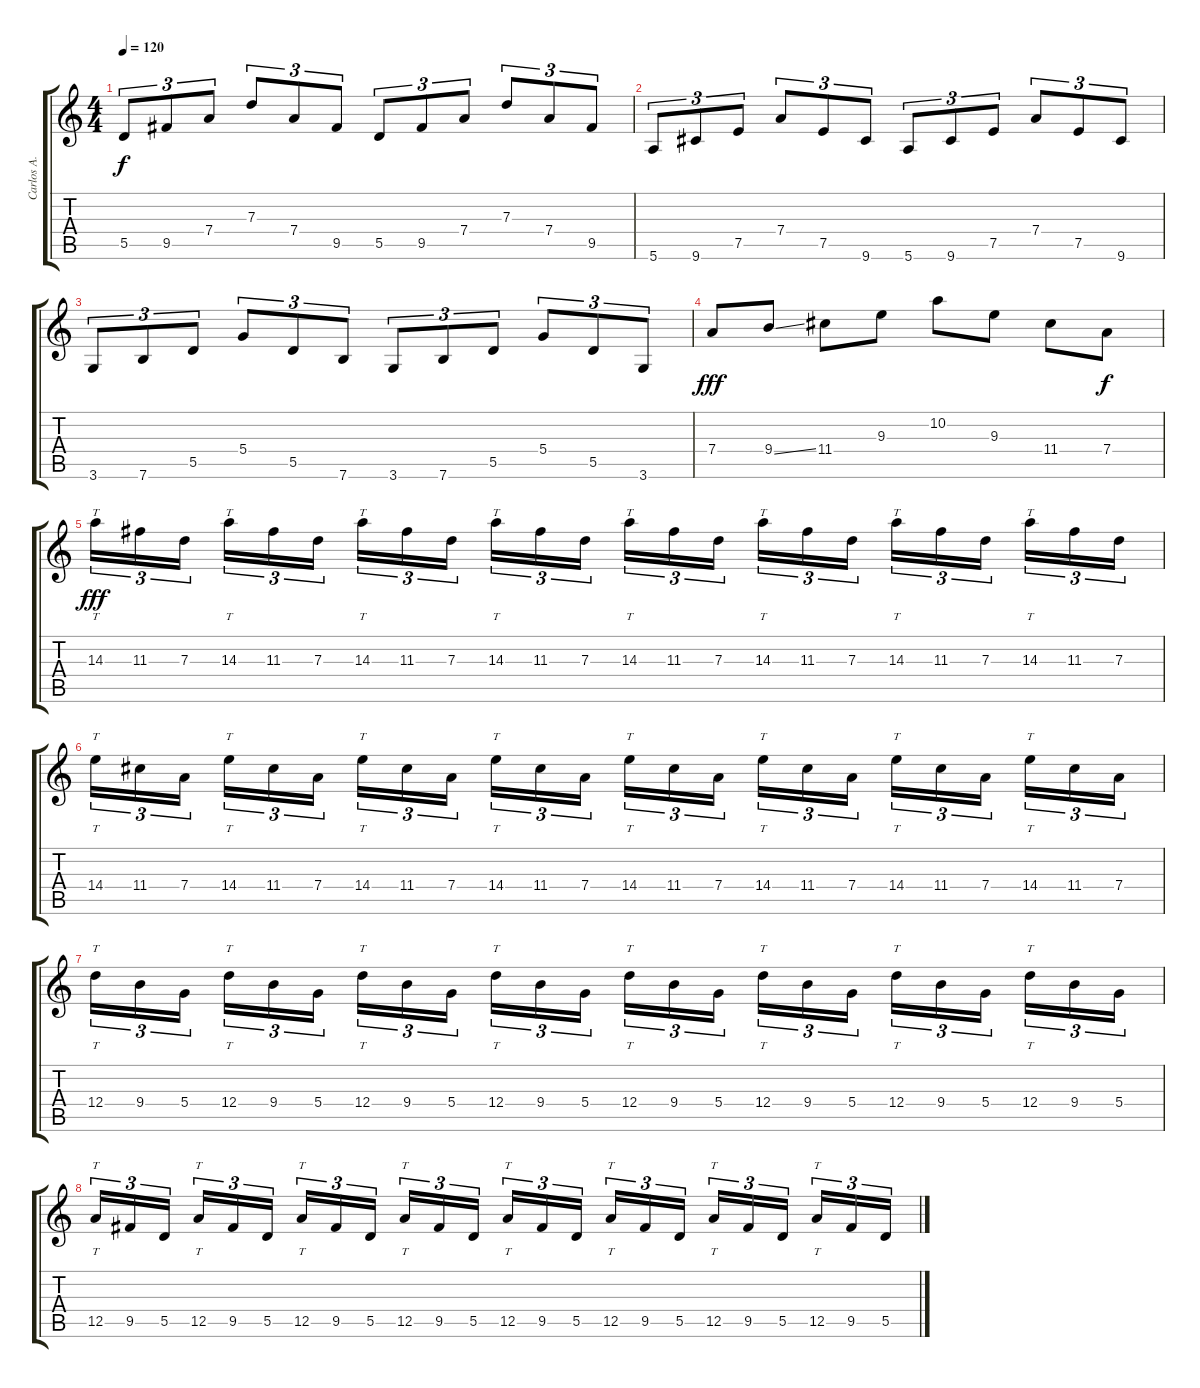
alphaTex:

\track ("Carlos A." "Carlos A.") {instrument distortionguitar}
\staff {score tabs}
\tuning (E4 B3 G3 D3 A2 E2) {hide}
\ts (4 4)
\tempo 120
\clef g2
\ks c
5.5.8{tu (3 2) dy f} 9.5.8{tu (3 2)} 7.4.8{tu (3 2)} 7.3.8{tu (3 2)} 7.4.8{tu (3 2)} 9.5.8{tu (3 2)} 5.5.8{tu (3 2)} 9.5.8{tu (3 2)} 7.4.8{tu (3 2)} 7.3.8{tu (3 2)} 7.4.8{tu (3 2)} 9.5.8{tu (3 2)} |
5.6.8{tu (3 2)} 9.6.8{tu (3 2)} 7.5.8{tu (3 2)} 7.4.8{tu (3 2)} 7.5.8{tu (3 2)} 9.6.8{tu (3 2)} 5.6.8{tu (3 2)} 9.6.8{tu (3 2)} 7.5.8{tu (3 2)} 7.4.8{tu (3 2)} 7.5.8{tu (3 2)} 9.6.8{tu (3 2)} |
3.6.8{tu (3 2)} 7.6.8{tu (3 2)} 5.5.8{tu (3 2)} 5.4.8{tu (3 2)} 5.5.8{tu (3 2)} 7.6.8{tu (3 2)} 3.6.8{tu (3 2)} 7.6.8{tu (3 2)} 5.5.8{tu (3 2)} 5.4.8{tu (3 2)} 5.5.8{tu (3 2)} 3.6.8{tu (3 2)} |
7.4.8{dy fff} 9.4{ss}.8 11.4.8 9.3.8 10.2.8 9.3.8 11.4.8 7.4.8{dy f} |
14.3.16{tt tu (3 2) dy fff} 11.3.16{tu (3 2)} 7.3.16{tu (3 2)} 14.3.16{tt tu (3 2)} 11.3.16{tu (3 2)} 7.3.16{tu (3 2)} 14.3.16{tt tu (3 2)} 11.3.16{tu (3 2)} 7.3.16{tu (3 2)} 14.3.16{tt tu (3 2)} 11.3.16{tu (3 2)} 7.3.16{tu (3 2)} 14.3.16{tt tu (3 2)} 11.3.16{tu (3 2)} 7.3.16{tu (3 2)} 14.3.16{tt tu (3 2)} 11.3.16{tu (3 2)} 7.3.16{tu (3 2)} 14.3.16{tt tu (3 2)} 11.3.16{tu (3 2)} 7.3.16{tu (3 2)} 14.3.16{tt tu (3 2)} 11.3.16{tu (3 2)} 7.3.16{tu (3 2)} |
14.4.16{tt tu (3 2)} 11.4.16{tu (3 2)} 7.4.16{tu (3 2)} 14.4.16{tt tu (3 2)} 11.4.16{tu (3 2)} 7.4.16{tu (3 2)} 14.4.16{tt tu (3 2)} 11.4.16{tu (3 2)} 7.4.16{tu (3 2)} 14.4.16{tt tu (3 2)} 11.4.16{tu (3 2)} 7.4.16{tu (3 2)} 14.4.16{tt tu (3 2)} 11.4.16{tu (3 2)} 7.4.16{tu (3 2)} 14.4.16{tt tu (3 2)} 11.4.16{tu (3 2)} 7.4.16{tu (3 2)} 14.4.16{tt tu (3 2)} 11.4.16{tu (3 2)} 7.4.16{tu (3 2)} 14.4.16{tt tu (3 2)} 11.4.16{tu (3 2)} 7.4.16{tu (3 2)} |
12.4.16{tt tu (3 2)} 9.4.16{tu (3 2)} 5.4.16{tu (3 2)} 12.4.16{tt tu (3 2)} 9.4.16{tu (3 2)} 5.4.16{tu (3 2)} 12.4.16{tt tu (3 2)} 9.4.16{tu (3 2)} 5.4.16{tu (3 2)} 12.4.16{tt tu (3 2)} 9.4.16{tu (3 2)} 5.4.16{tu (3 2)} 12.4.16{tt tu (3 2)} 9.4.16{tu (3 2)} 5.4.16{tu (3 2)} 12.4.16{tt tu (3 2)} 9.4.16{tu (3 2)} 5.4.16{tu (3 2)} 12.4.16{tt tu (3 2)} 9.4.16{tu (3 2)} 5.4.16{tu (3 2)} 12.4.16{tt tu (3 2)} 9.4.16{tu (3 2)} 5.4.16{tu (3 2)} |
12.5.16{tt tu (3 2)} 9.5.16{tu (3 2)} 5.5.16{tu (3 2)} 12.5.16{tt tu (3 2)} 9.5.16{tu (3 2)} 5.5.16{tu (3 2)} 12.5.16{tt tu (3 2)} 9.5.16{tu (3 2)} 5.5.16{tu (3 2)} 12.5.16{tt tu (3 2)} 9.5.16{tu (3 2)} 5.5.16{tu (3 2)} 12.5.16{tt tu (3 2)} 9.5.16{tu (3 2)} 5.5.16{tu (3 2)} 12.5.16{tt tu (3 2)} 9.5.16{tu (3 2)} 5.5.16{tu (3 2)} 12.5.16{tt tu (3 2)} 9.5.16{tu (3 2)} 5.5.16{tu (3 2)} 12.5.16{tt tu (3 2)} 9.5.16{tu (3 2)} 5.5.16{tu (3 2)}
